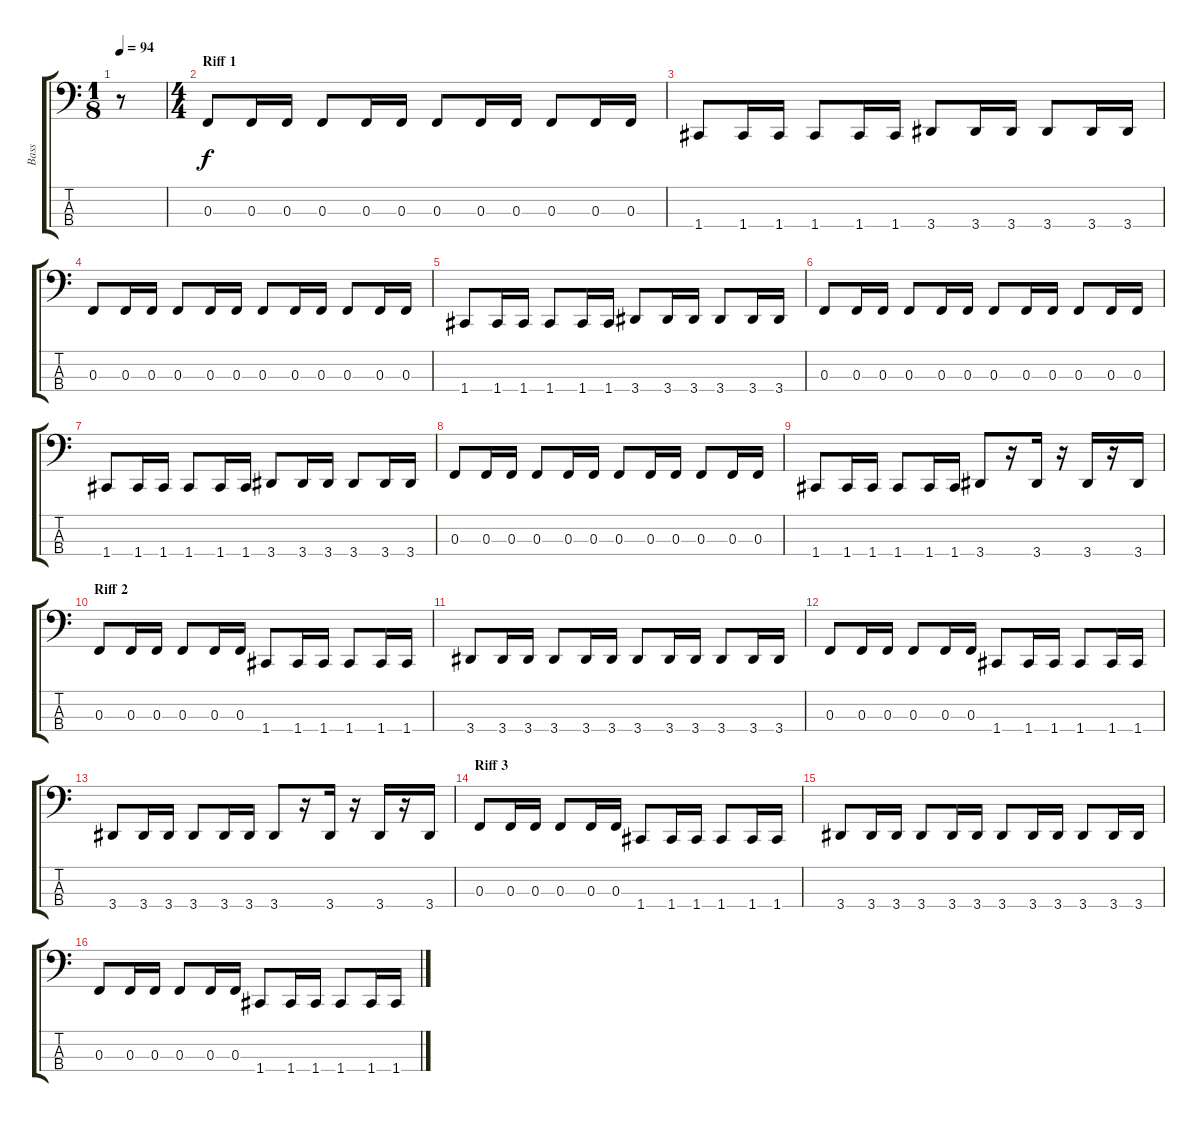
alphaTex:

\track ("Bass" "Bass") {instrument electricbassfinger}
\staff {score tabs}
\tuning (Eb2 Bb1 F1 C1) {hide}
\ts (1 8)
\tempo 94
\clef f4
\ks c
r.8{dy f instrument electricbassfinger} |
\ts (4 4)
\section ("" "Riff 1")
0.3.8 0.3.16 0.3.16 0.3.8 0.3.16 0.3.16 0.3.8 0.3.16 0.3.16 0.3.8 0.3.16 0.3.16 |
1.4.8 1.4.16 1.4.16 1.4.8 1.4.16 1.4.16 3.4.8 3.4.16 3.4.16 3.4.8 3.4.16 3.4.16 |
0.3.8 0.3.16 0.3.16 0.3.8 0.3.16 0.3.16 0.3.8 0.3.16 0.3.16 0.3.8 0.3.16 0.3.16 |
1.4.8 1.4.16 1.4.16 1.4.8 1.4.16 1.4.16 3.4.8 3.4.16 3.4.16 3.4.8 3.4.16 3.4.16 |
0.3.8 0.3.16 0.3.16 0.3.8 0.3.16 0.3.16 0.3.8 0.3.16 0.3.16 0.3.8 0.3.16 0.3.16 |
1.4.8 1.4.16 1.4.16 1.4.8 1.4.16 1.4.16 3.4.8 3.4.16 3.4.16 3.4.8 3.4.16 3.4.16 |
0.3.8 0.3.16 0.3.16 0.3.8 0.3.16 0.3.16 0.3.8 0.3.16 0.3.16 0.3.8 0.3.16 0.3.16 |
1.4.8 1.4.16 1.4.16 1.4.8 1.4.16 1.4.16 3.4.8 r.16 3.4.16 r.16 3.4.16 r.16 3.4.16 |
\section ("" "Riff 2")
0.3.8 0.3.16 0.3.16 0.3.8 0.3.16 0.3.16 1.4.8 1.4.16 1.4.16 1.4.8 1.4.16 1.4.16 |
3.4.8 3.4.16 3.4.16 3.4.8 3.4.16 3.4.16 3.4.8 3.4.16 3.4.16 3.4.8 3.4.16 3.4.16 |
0.3.8 0.3.16 0.3.16 0.3.8 0.3.16 0.3.16 1.4.8 1.4.16 1.4.16 1.4.8 1.4.16 1.4.16 |
3.4.8 3.4.16 3.4.16 3.4.8 3.4.16 3.4.16 3.4.8 r.16 3.4.16 r.16 3.4.16 r.16 3.4.16 |
\section ("" "Riff 3")
0.3.8 0.3.16 0.3.16 0.3.8 0.3.16 0.3.16 1.4.8 1.4.16 1.4.16 1.4.8 1.4.16 1.4.16 |
3.4.8 3.4.16 3.4.16 3.4.8 3.4.16 3.4.16 3.4.8 3.4.16 3.4.16 3.4.8 3.4.16 3.4.16 |
0.3.8 0.3.16 0.3.16 0.3.8 0.3.16 0.3.16 1.4.8 1.4.16 1.4.16 1.4.8 1.4.16 1.4.16
